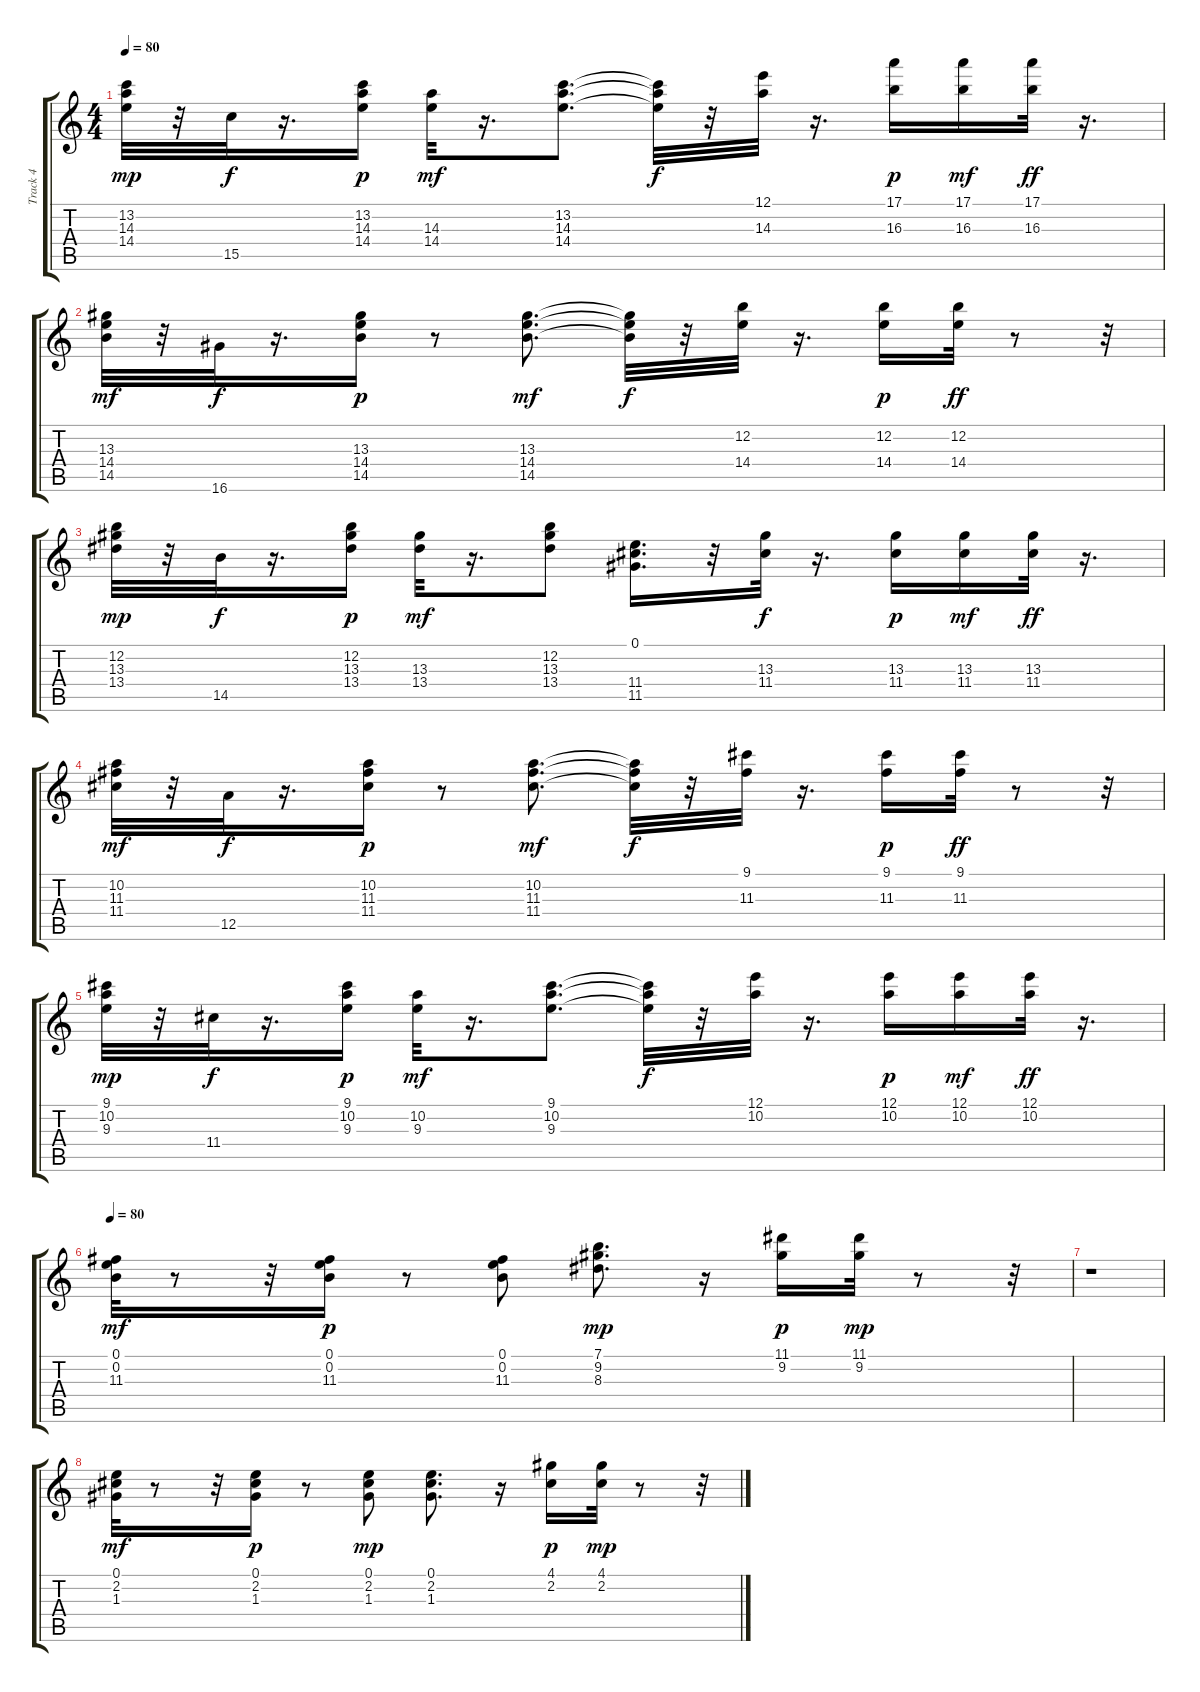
\track ("Track 4" "Track 4") {instrument acousticguitarsteel}
\staff {score tabs}
\tuning (E4 B3 G3 D3 A2 E2) {hide}
\ts (4 4)
\tempo 80
\clef g2
\ks c
(13.2 14.3 14.4).32{dy mp} r.32 15.5.32{dy f} r.16{d} (13.2 14.3 14.4).16{dy p} (14.3 14.4).32{dy mf} r.16{d} (13.2 14.3 14.4).8{d} (13.2{t} 14.3{t} 14.4{t}).32{dy f} r.32 (12.1 14.3).32 r.16{d} (17.1 16.3).16{dy p} (17.1 16.3).16{dy mf} (17.1 16.3).32{dy ff} r.16{d} |
(13.3 14.4 14.5).32{dy mf} r.32 16.6.32{dy f} r.16{d} (13.3 14.4 14.5).16{dy p} r.8 (13.3 14.4 14.5).8{d dy mf} (13.3{t} 14.4{t} 14.5{t}).32{dy f} r.32 (12.2 14.4).32 r.16{d} (12.2 14.4).16{dy p} (12.2 14.4).32{dy ff} r.8 r.32 |
(12.2 13.3 13.4).32{dy mp} r.32 14.5.32{dy f} r.16{d} (12.2 13.3 13.4).16{dy p} (13.3 13.4).32{dy mf} r.16{d} (12.2 13.3 13.4).8 (0.1 11.4 11.5).16{d} r.32 (13.3 11.4).32{dy f} r.16{d} (13.3 11.4).16{dy p} (13.3 11.4).16{dy mf} (13.3 11.4).32{dy ff} r.16{d} |
(10.2 11.3 11.4).32{dy mf} r.32 12.5.32{dy f} r.16{d} (10.2 11.3 11.4).16{dy p} r.8 (10.2 11.3 11.4).8{d dy mf} (10.2{t} 11.3{t} 11.4{t}).32{dy f} r.32 (9.1 11.3).32 r.16{d} (9.1 11.3).16{dy p} (9.1 11.3).32{dy ff} r.8 r.32 |
(9.1 10.2 9.3).32{dy mp} r.32 11.4.32{dy f} r.16{d} (9.1 10.2 9.3).16{dy p} (10.2 9.3).32{dy mf} r.16{d} (9.1 10.2 9.3).8{d} (9.1{t} 10.2{t} 9.3{t}).32{dy f} r.32 (12.1 10.2).32 r.16{d} (12.1 10.2).16{dy p} (12.1 10.2).16{dy mf} (12.1 10.2).32{dy ff} r.16{d} |
\tempo 80
(0.1 0.2 11.3).32{dy mf instrument acousticguitarsteel} r.8 r.32 (0.1 0.2 11.3).16{dy p} r.8 (0.1 0.2 11.3).8 (7.1 9.2 8.3).8{d dy mp} r.16 (11.1 9.2).16{dy p} (11.1 9.2).32{dy mp} r.8 r.32 |
r.1 |
(0.1 2.2 1.3).32{dy mf} r.8 r.32 (0.1 2.2 1.3).16{dy p} r.8 (0.1 2.2 1.3).8{dy mp} (0.1 2.2 1.3).8{d} r.16 (4.1 2.2).16{dy p} (4.1 2.2).32{dy mp} r.8 r.32
